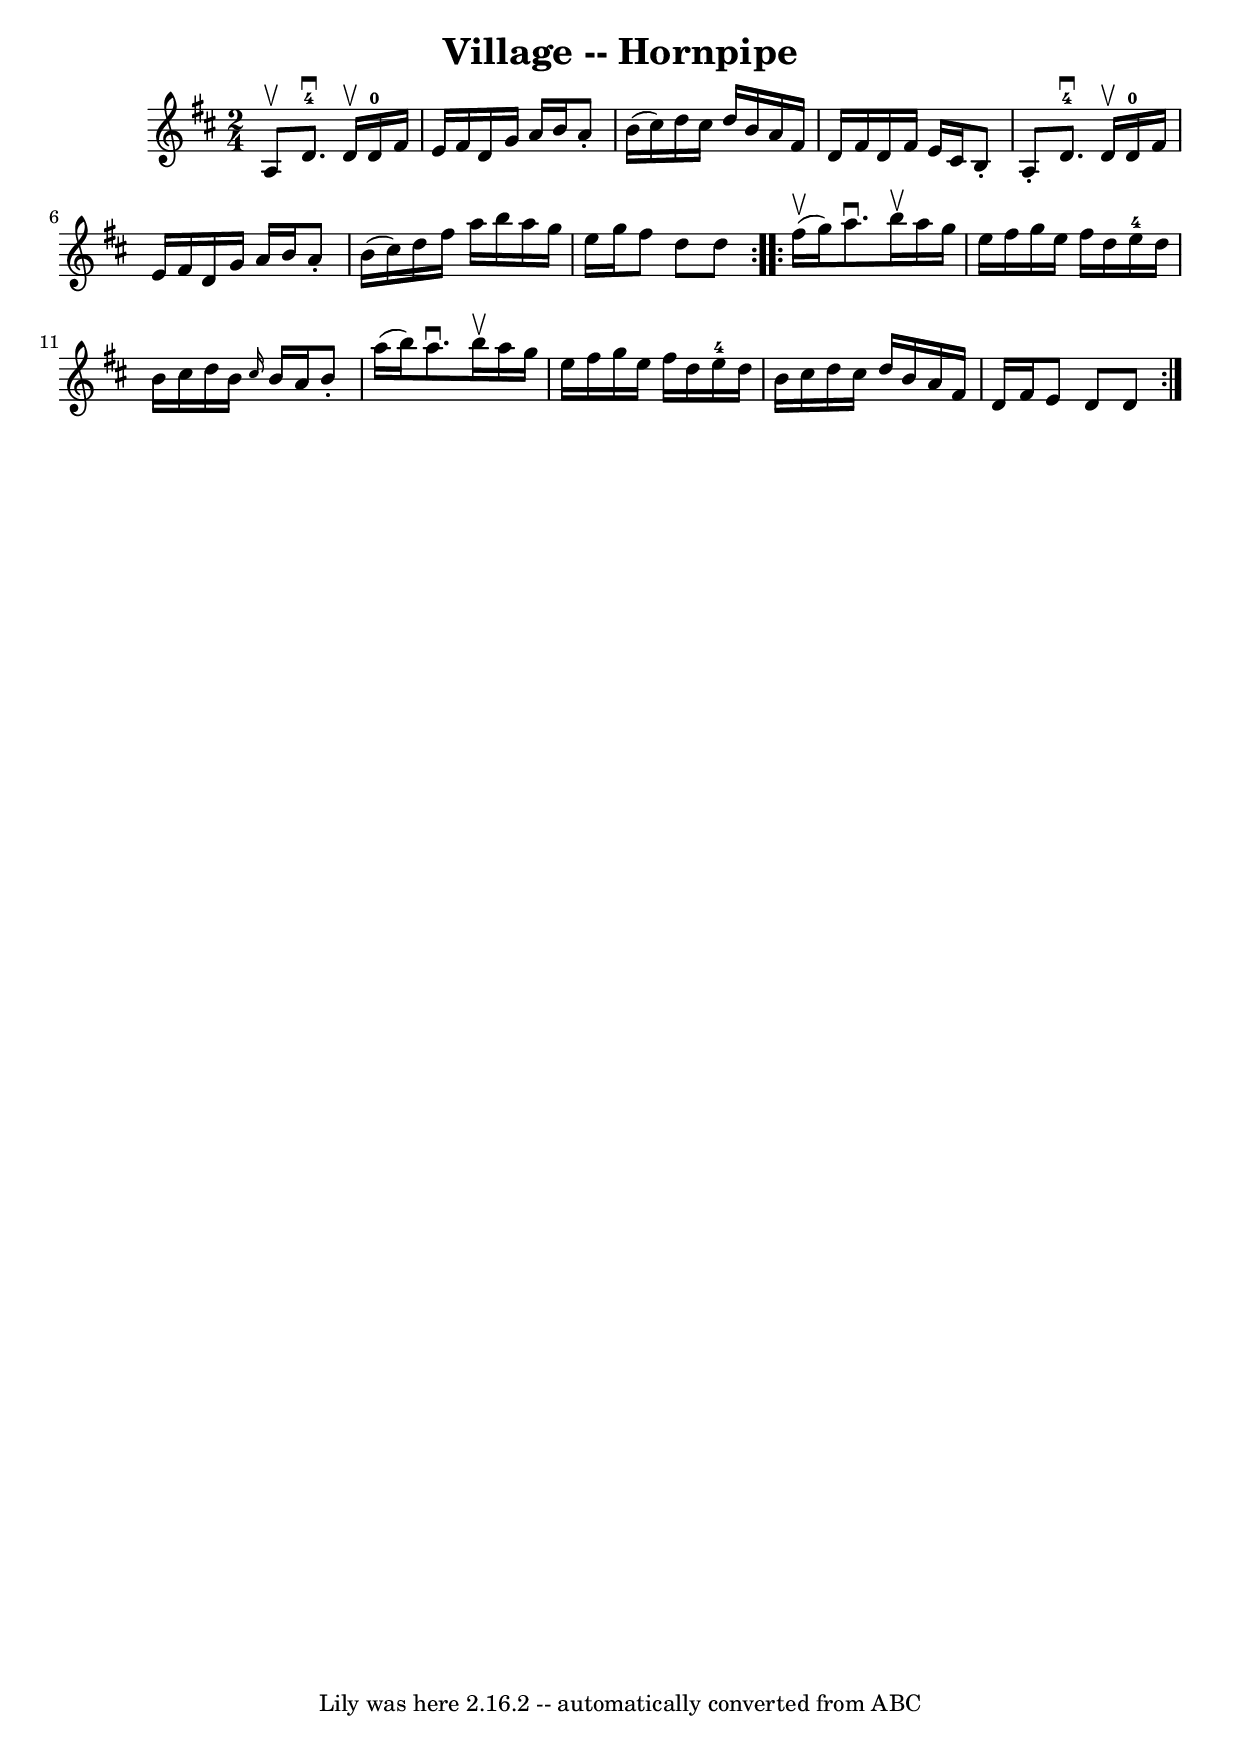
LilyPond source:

\version "2.16.2"
\include "Mammoth.ily"
\header {
  %% book = "Cole's 1000 Fiddle Tunes"
  crossRefNumber = "1"
  footnotes = ""
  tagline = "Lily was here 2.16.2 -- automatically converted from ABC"
  title = "Village -- Hornpipe"

}
voicedefault =  {



  \repeat volta 2 {

    \time 2/4 
    \key d \major a8^\upbow |
    d'8.-4^\downbow d'16 
    ^\upbow d'16-0 fis'16 e'16 fis'16  |
    d'16 g'16    
    a'16 b'16 a'8 -. b'16 (cis''16) |
    d''16 cis''16    
    d''16 b'16 a'16 fis'16 d'16 fis'16  |
    d'16 fis'16    
    e'16 cis'16 b8 -. a8 -. |
    d'8.-4^\downbow d'16 
    ^\upbow d'16-0 fis'16 e'16 fis'16  |
    d'16 g'16    
    a'16 b'16 a'8 -. b'16 (cis''16) |
    d''16 fis''16    
    a''16 b''16 a''16 g''16 e''16 g''16  |
    fis''8 d''8   
    d''8  
  }     
  \repeat volta 2 {
    fis''16 (^\upbow g''16) |
    
    a''8.^\downbow b''16^\upbow a''16 g''16 e''16 fis''16  |
    
    g''16 e''16 fis''16 d''16 e''16-4 d''16 b'16 cis''16  
    |
    d''16 b'16  \grace { cis''16  
		       } b'16 a'16 b'8 -.   
    a''16 (b''16) |
    a''8.^\downbow b''16^\upbow a''16    
    g''16 e''16 fis''16  |
    g''16 e''16 fis''16 d''16      
    e''16-4 d''16 b'16 cis''16  |
    d''16 cis''16 d''16    
    b'16 a'16 fis'16 d'16 fis'16  |
    e'8 d'8 d'8  
  }   

}

\score{
  <<

    \context Staff="default"
    {
      \voicedefault 
      
    }

  >>
  \layout {
    
  }
  \midi {
  }

}
